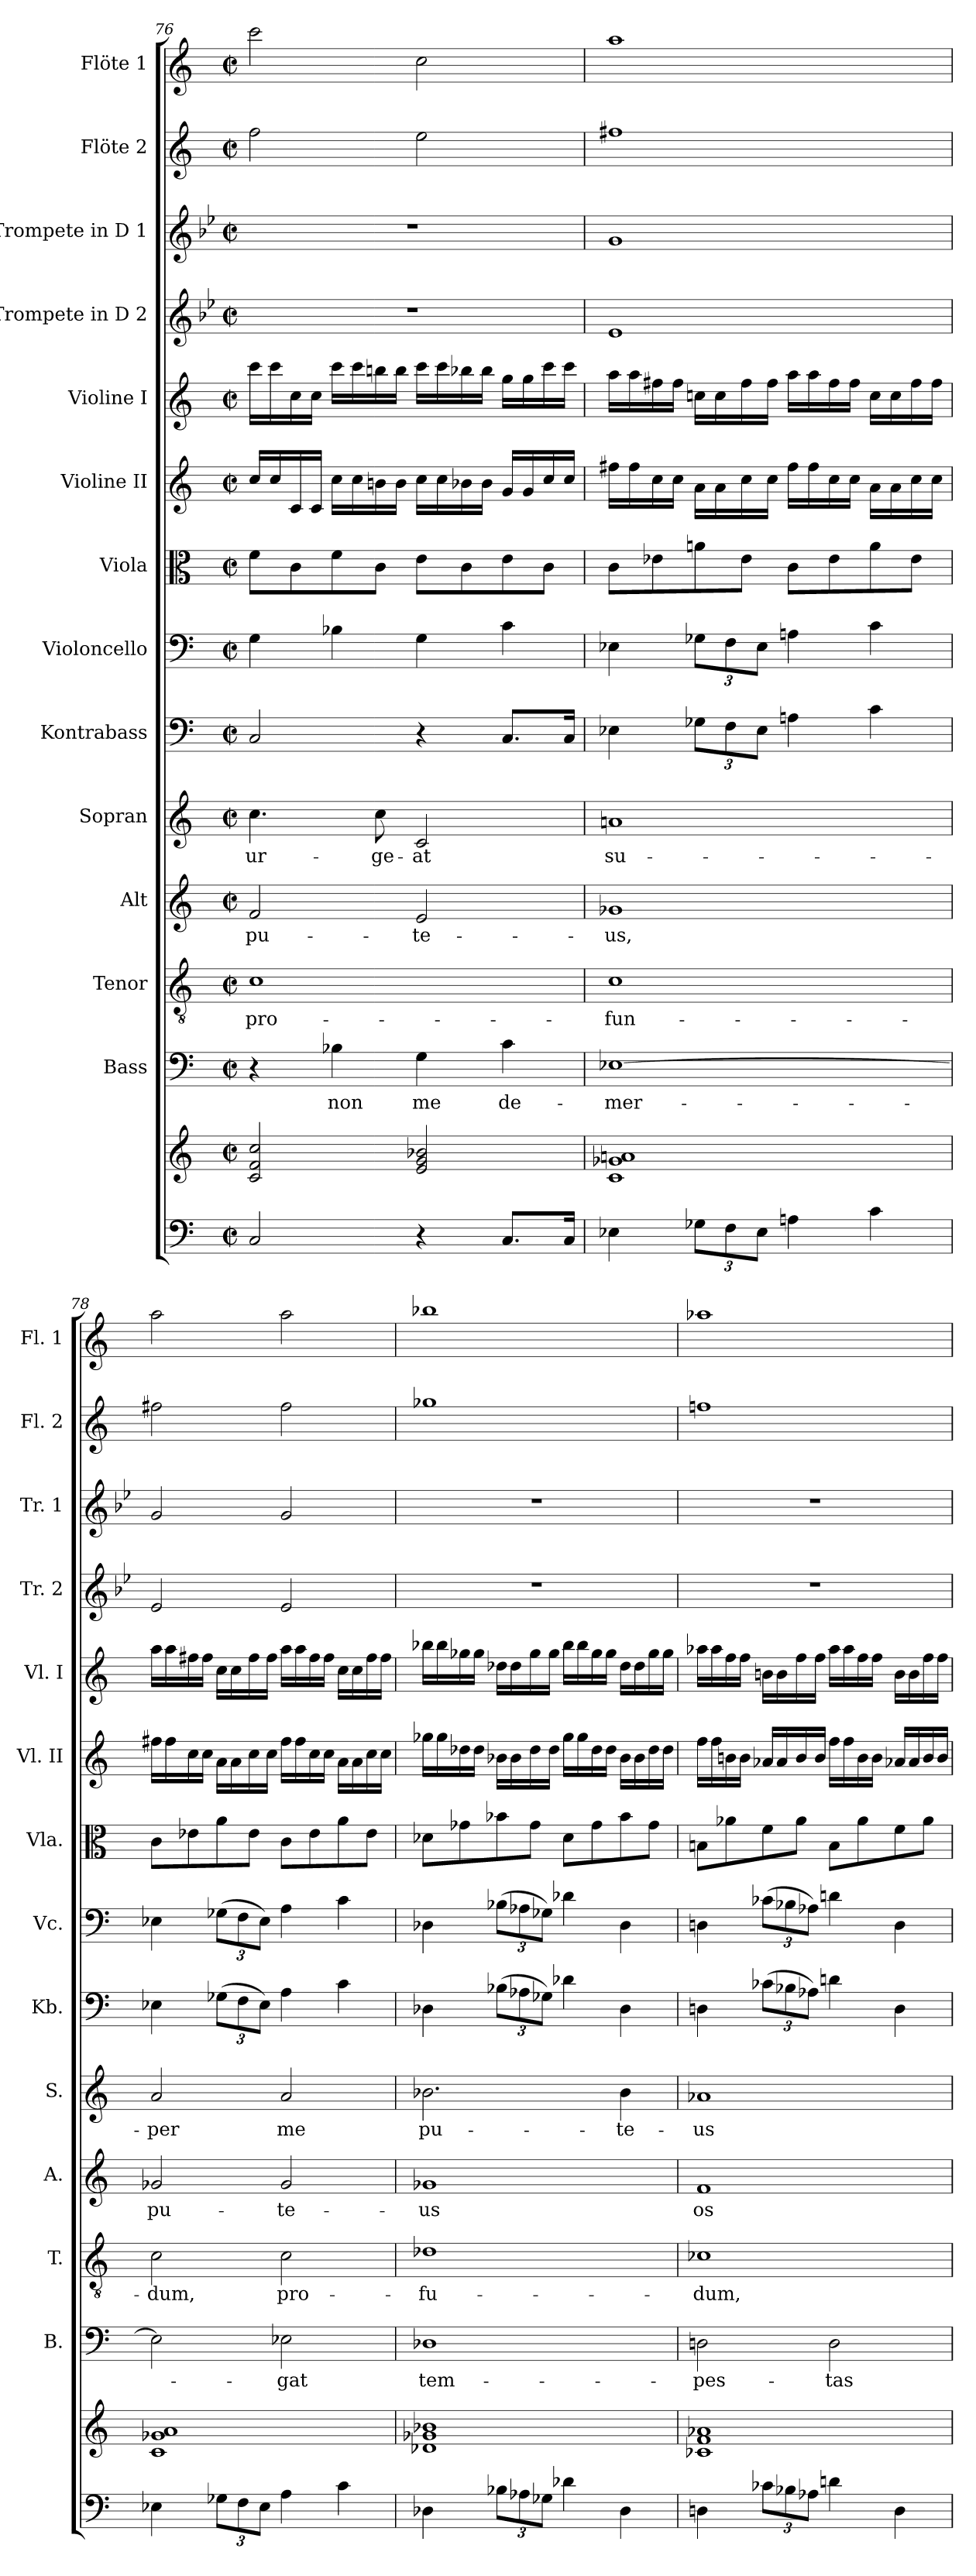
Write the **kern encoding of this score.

**kern	**kern	**kern	**text	**kern	**text	**kern	**text	**kern	**text	**kern	**kern	**kern	**kern	**kern	**kern	**kern	**kern	**kern
*part14	*part14	*part13	*part13	*part12	*part12	*part11	*part11	*part10	*part10	*part9	*part8	*part7	*part6	*part5	*part4	*part3	*part2	*part1
*staff15	*staff14	*staff13	*staff13	*staff12	*staff12	*staff11	*staff11	*staff10	*staff10	*staff9	*staff8	*staff7	*staff6	*staff5	*staff4	*staff3	*staff2	*staff1
*	*	*I"Bass	*	*I"Tenor	*	*I"Alt	*	*I"Sopran	*	*I"Kontrabass	*I"Violoncello	*I"Viola	*I"Violine II	*I"Violine I	*I"Trompete in D 2	*I"Trompete in D 1	*I"Flöte 2	*I"Flöte 1
*	*	*I'B.	*	*I'T.	*	*I'A.	*	*I'S.	*	*I'Kb.	*I'Vc.	*I'Vla.	*I'Vl. II	*I'Vl. I	*I'Tr. 2	*I'Tr. 1	*I'Fl. 2	*I'Fl. 1
*clefF4	*clefG2	*clefF4	*	*clefGv2	*	*clefG2	*	*clefG2	*	*clefF4	*clefF4	*clefC3	*clefG2	*clefG2	*clefG2	*clefG2	*clefG2	*clefG2
*	*	*	*	*	*	*	*	*	*	*ITrd7c12	*	*	*	*	*ITrd-1c-2	*ITrd-1c-2	*	*
*k[]	*k[]	*k[]	*	*k[]	*	*k[]	*	*k[]	*	*k[]	*k[]	*k[]	*k[]	*k[]	*k[]	*k[]	*k[]	*k[]
*C:	*C:	*C:	*	*C:	*	*C:	*	*C:	*	*C:	*C:	*C:	*C:	*C:	*C:	*C:	*C:	*C:
*M2/2	*M2/2	*M2/2	*	*M2/2	*	*M2/2	*	*M2/2	*	*M2/2	*M2/2	*M2/2	*M2/2	*M2/2	*M2/2	*M2/2	*M2/2	*M2/2
*met(c|)	*met(c|)	*met(c|)	*	*met(c|)	*	*met(c|)	*	*met(c|)	*	*met(c|)	*met(c|)	*met(c|)	*met(c|)	*met(c|)	*met(c|)	*met(c|)	*met(c|)	*met(c|)
=76	=76	=76	=76	=76	=76	=76	=76	=76	=76	=76	=76	=76	=76	=76	=76	=76	=76	=76
!	!	!	!	!	!LO:LY:b	!	!LO:LY:b	!	!LO:LY:b	!	!	!	!	!	!	!	!	!
2C/	2c/ 2f/ 2cc/	4r	.	1c	pro-	2f/	pu-	4.cc\	ur-	2CC/	4G\	8f\L	16cc/LL	16ccc\LL	1r	1r	2ff\	2ccc\
.	.	.	.	.	.	.	.	.	.	.	.	.	16cc/	16ccc\	.	.	.	.
.	.	.	.	.	.	.	.	.	.	.	.	8c\	16c/	16cc\	.	.	.	.
.	.	.	.	.	.	.	.	.	.	.	.	.	16c/JJ	16cc\JJ	.	.	.	.
!	!	!	!LO:LY:b	!	!	!	!	!	!	!	!	!	!	!	!	!	!	!
.	.	4B-X\	non	.	.	.	.	.	.	.	4B-X\	8f\	16cc\LL	16ccc\LL	.	.	.	.
.	.	.	.	.	.	.	.	.	.	.	.	.	16cc\	16ccc\	.	.	.	.
!	!	!	!	!	!	!	!	!	!LO:LY:b	!	!	!	!	!	!	!	!	!
.	.	.	.	.	.	.	.	8cc\	-ge-	.	.	8c\J	16bn\	16bbn\	.	.	.	.
.	.	.	.	.	.	.	.	.	.	.	.	.	16b\JJ	16bb\JJ	.	.	.	.
!	!	!	!LO:LY:b	!	!	!	!LO:LY:b	!	!LO:LY:b	!	!	!	!	!	!	!	!	!
4r	2e/ 2g/ 2b-X/	4G\	me	.	.	2e/	-te-	2c/	-at	4r	4G\	8e\L	16cc\LL	16ccc\LL	.	.	2ee\	2cc\
.	.	.	.	.	.	.	.	.	.	.	.	.	16cc\	16ccc\	.	.	.	.
.	.	.	.	.	.	.	.	.	.	.	.	8c\	16b-X\	16bb-X\	.	.	.	.
.	.	.	.	.	.	.	.	.	.	.	.	.	16b-\JJ	16bb-\JJ	.	.	.	.
!	!	!	!LO:LY:b	!	!	!	!	!	!	!	!	!	!	!	!	!	!	!
8.C/L	.	4c\	de-	.	.	.	.	.	.	8.CC/L	4c\	8e\	16g/LL	16gg\LL	.	.	.	.
.	.	.	.	.	.	.	.	.	.	.	.	.	16g/	16gg\	.	.	.	.
.	.	.	.	.	.	.	.	.	.	.	.	8c\J	16cc/	16ccc\	.	.	.	.
16C/Jk	.	.	.	.	.	.	.	.	.	16CC/Jk	.	.	16cc/JJ	16ccc\JJ	.	.	.	.
!!LO:PB:g=z
=77	=77	=77	=77	=77	=77	=77	=77	=77	=77	=77	=77	=77	=77	=77	=77	=77	=77	=77
!	!	!	!LO:LY:b	!	!LO:LY:b	!	!LO:LY:b	!	!LO:LY:b	!	!	!	!	!	!	!	!	!
4E-X\	1c 1g-X 1an	[1E-X	-mer-	1c	-fun-	1g-X	-us,	1an	su-	4EE-X\	4E-X\	8c\L	16ff#X\LL	16aa\LL	1f	1a	1ff#X	1aa
.	.	.	.	.	.	.	.	.	.	.	.	.	16ff#\	16aa\	.	.	.	.
.	.	.	.	.	.	.	.	.	.	.	.	8e-X\	16cc\	16ff#X\	.	.	.	.
.	.	.	.	.	.	.	.	.	.	.	.	.	16cc\JJ	16ff#\JJ	.	.	.	.
*Xbrackettup	*	*	*	*	*	*	*	*	*	*Xbrackettup	*Xbrackettup	*	*	*	*	*	*	*
12G-X\L	.	.	.	.	.	.	.	.	.	12GG-X\L	12G-X\L	8an\	16a\LL	16ccn\LL	.	.	.	.
.	.	.	.	.	.	.	.	.	.	.	.	.	16a\	16cc\	.	.	.	.
12F\	.	.	.	.	.	.	.	.	.	12FF\	12F\	.	.	.	.	.	.	.
.	.	.	.	.	.	.	.	.	.	.	.	8e-\J	16cc\	16ff#\	.	.	.	.
12E-\J	.	.	.	.	.	.	.	.	.	12EE-\J	12E-\J	.	.	.	.	.	.	.
.	.	.	.	.	.	.	.	.	.	.	.	.	16cc\JJ	16ff#\JJ	.	.	.	.
4An\	.	.	.	.	.	.	.	.	.	4AAn\	4An\	8c\L	16ff#\LL	16aa\LL	.	.	.	.
.	.	.	.	.	.	.	.	.	.	.	.	.	16ff#\	16aa\	.	.	.	.
.	.	.	.	.	.	.	.	.	.	.	.	8e-\	16cc\	16ff#\	.	.	.	.
.	.	.	.	.	.	.	.	.	.	.	.	.	16cc\JJ	16ff#\JJ	.	.	.	.
4c\	.	.	.	.	.	.	.	.	.	4C\	4c\	8a\	16a\LL	16cc\LL	.	.	.	.
.	.	.	.	.	.	.	.	.	.	.	.	.	16a\	16cc\	.	.	.	.
.	.	.	.	.	.	.	.	.	.	.	.	8e-\J	16cc\	16ff#\	.	.	.	.
.	.	.	.	.	.	.	.	.	.	.	.	.	16cc\JJ	16ff#\JJ	.	.	.	.
=78	=78	=78	=78	=78	=78	=78	=78	=78	=78	=78	=78	=78	=78	=78	=78	=78	=78	=78
!	!	!	!	!	!LO:LY:b	!	!LO:LY:b	!	!LO:LY:b	!	!	!	!	!	!	!	!	!
4E-X\	1c 1g-X 1a	2E-\]	.	2c\	-dum,	2g-X/	pu-	2a/	-per	4EE-X\	4E-X\	8c\L	16ff#X\LL	16aa\LL	2f/	2a/	2ff#X\	2aa\
.	.	.	.	.	.	.	.	.	.	.	.	.	16ff#\	16aa\	.	.	.	.
.	.	.	.	.	.	.	.	.	.	.	.	8e-X\	16cc\	16ff#X\	.	.	.	.
.	.	.	.	.	.	.	.	.	.	.	.	.	16cc\JJ	16ff#\JJ	.	.	.	.
12G-X\L	.	.	.	.	.	.	.	.	.	(>12GG-X\L	(>12G-X\L	8a\	16a\LL	16cc\LL	.	.	.	.
.	.	.	.	.	.	.	.	.	.	.	.	.	16a\	16cc\	.	.	.	.
12F\	.	.	.	.	.	.	.	.	.	12FF\	12F\	.	.	.	.	.	.	.
.	.	.	.	.	.	.	.	.	.	.	.	8e-\J	16cc\	16ff#\	.	.	.	.
12E-\J	.	.	.	.	.	.	.	.	.	12EE-\J)	12E-\J)	.	.	.	.	.	.	.
.	.	.	.	.	.	.	.	.	.	.	.	.	16cc\JJ	16ff#\JJ	.	.	.	.
!	!	!	!LO:LY:b	!	!LO:LY:b	!	!LO:LY:b	!	!LO:LY:b	!	!	!	!	!	!	!	!	!
4A\	.	2E-X\	-gat	2c\	pro-	2g-/	-te-	2a/	me	4AA\	4A\	8c\L	16ff#\LL	16aa\LL	2f/	2a/	2ff#\	2aa\
.	.	.	.	.	.	.	.	.	.	.	.	.	16ff#\	16aa\	.	.	.	.
.	.	.	.	.	.	.	.	.	.	.	.	8e-\	16cc\	16ff#\	.	.	.	.
.	.	.	.	.	.	.	.	.	.	.	.	.	16cc\JJ	16ff#\JJ	.	.	.	.
4c\	.	.	.	.	.	.	.	.	.	4C\	4c\	8a\	16a\LL	16cc\LL	.	.	.	.
.	.	.	.	.	.	.	.	.	.	.	.	.	16a\	16cc\	.	.	.	.
.	.	.	.	.	.	.	.	.	.	.	.	8e-\J	16cc\	16ff#\	.	.	.	.
.	.	.	.	.	.	.	.	.	.	.	.	.	16cc\JJ	16ff#\JJ	.	.	.	.
=79	=79	=79	=79	=79	=79	=79	=79	=79	=79	=79	=79	=79	=79	=79	=79	=79	=79	=79
!	!	!	!LO:LY:b	!	!LO:LY:b	!	!LO:LY:b	!	!LO:LY:b	!	!	!	!	!	!	!	!	!
4D-X\	1d-X 1g-X 1b-X	1D-X	tem-	1d-X	-fu-	1g-X	-us	2.b-X\	pu-	4DD-X\	4D-X\	8d-X\L	16gg-X\LL	16bb-X\LL	1r	1r	1gg-X	1bb-X
.	.	.	.	.	.	.	.	.	.	.	.	.	16gg-\	16bb-\	.	.	.	.
.	.	.	.	.	.	.	.	.	.	.	.	8g-X\	16dd-X\	16gg-X\	.	.	.	.
.	.	.	.	.	.	.	.	.	.	.	.	.	16dd-\JJ	16gg-\JJ	.	.	.	.
12B-X\L	.	.	.	.	.	.	.	.	.	(>12BB-X\L	(>12B-X\L	8b-X\	16b-X\LL	16dd-X\LL	.	.	.	.
.	.	.	.	.	.	.	.	.	.	.	.	.	16b-\	16dd-\	.	.	.	.
12A-X\	.	.	.	.	.	.	.	.	.	12AA-X\	12A-X\	.	.	.	.	.	.	.
.	.	.	.	.	.	.	.	.	.	.	.	8g-\J	16dd-\	16gg-\	.	.	.	.
12G-X\J	.	.	.	.	.	.	.	.	.	12GG-X\J)	12G-X\J)	.	.	.	.	.	.	.
.	.	.	.	.	.	.	.	.	.	.	.	.	16dd-\JJ	16gg-\JJ	.	.	.	.
4d-X\	.	.	.	.	.	.	.	.	.	4D-X\	4d-X\	8d-\L	16gg-\LL	16bb-\LL	.	.	.	.
.	.	.	.	.	.	.	.	.	.	.	.	.	16gg-\	16bb-\	.	.	.	.
.	.	.	.	.	.	.	.	.	.	.	.	8g-\	16dd-\	16gg-\	.	.	.	.
.	.	.	.	.	.	.	.	.	.	.	.	.	16dd-\JJ	16gg-\JJ	.	.	.	.
!	!	!	!	!	!	!	!	!	!LO:LY:b	!	!	!	!	!	!	!	!	!
4D-\	.	.	.	.	.	.	.	4b-\	-te-	4DD-\	4D-\	8b-\	16b-\LL	16dd-\LL	.	.	.	.
.	.	.	.	.	.	.	.	.	.	.	.	.	16b-\	16dd-\	.	.	.	.
.	.	.	.	.	.	.	.	.	.	.	.	8g-\J	16dd-\	16gg-\	.	.	.	.
.	.	.	.	.	.	.	.	.	.	.	.	.	16dd-\JJ	16gg-\JJ	.	.	.	.
=80	=80	=80	=80	=80	=80	=80	=80	=80	=80	=80	=80	=80	=80	=80	=80	=80	=80	=80
!	!	!	!LO:LY:b	!	!LO:LY:b	!	!LO:LY:b	!	!LO:LY:b	!	!	!	!	!	!	!	!	!
4Dn\	1c-X 1f 1a-X	2Dn\	-pes-	1c-X	-dum,	1f	os	1a-X	-us	4DDn\	4Dn\	8Bn\L	16ff\LL	16aa-X\LL	1r	1r	1ffn	1aa-X
.	.	.	.	.	.	.	.	.	.	.	.	.	16ff\	16aa-\	.	.	.	.
.	.	.	.	.	.	.	.	.	.	.	.	8a-X\	16bn\	16ff\	.	.	.	.
.	.	.	.	.	.	.	.	.	.	.	.	.	16b\JJ	16ff\JJ	.	.	.	.
12c-X\L	.	.	.	.	.	.	.	.	.	(>12C-X\L	(>12c-X\L	8f\	16a-X/LL	16bn\LL	.	.	.	.
.	.	.	.	.	.	.	.	.	.	.	.	.	16a-/	16b\	.	.	.	.
12B-X\	.	.	.	.	.	.	.	.	.	12BB-X\	12B-X\	.	.	.	.	.	.	.
.	.	.	.	.	.	.	.	.	.	.	.	8a-\J	16b/	16ff\	.	.	.	.
12A-X\J	.	.	.	.	.	.	.	.	.	12AA-X\J)	12A-X\J)	.	.	.	.	.	.	.
.	.	.	.	.	.	.	.	.	.	.	.	.	16b/JJ	16ff\JJ	.	.	.	.
!	!	!	!LO:LY:b	!	!	!	!	!	!	!	!	!	!	!	!	!	!	!
4dn\	.	2D\	-tas	.	.	.	.	.	.	4Dn\	4dn\	8B\L	16ff\LL	16aa-\LL	.	.	.	.
.	.	.	.	.	.	.	.	.	.	.	.	.	16ff\	16aa-\	.	.	.	.
.	.	.	.	.	.	.	.	.	.	.	.	8a-\	16b\	16ff\	.	.	.	.
.	.	.	.	.	.	.	.	.	.	.	.	.	16b\JJ	16ff\JJ	.	.	.	.
4D\	.	.	.	.	.	.	.	.	.	4DD\	4D\	8f\	16a-X/LL	16b\LL	.	.	.	.
.	.	.	.	.	.	.	.	.	.	.	.	.	16a-/	16b\	.	.	.	.
.	.	.	.	.	.	.	.	.	.	.	.	8a-\J	16b/	16ff\	.	.	.	.
.	.	.	.	.	.	.	.	.	.	.	.	.	16b/JJ	16ff\JJ	.	.	.	.
=	=	=	=	=	=	=	=	=	=	=	=	=	=	=	=	=	=	=
*-	*-	*-	*-	*-	*-	*-	*-	*-	*-	*-	*-	*-	*-	*-	*-	*-	*-	*-
